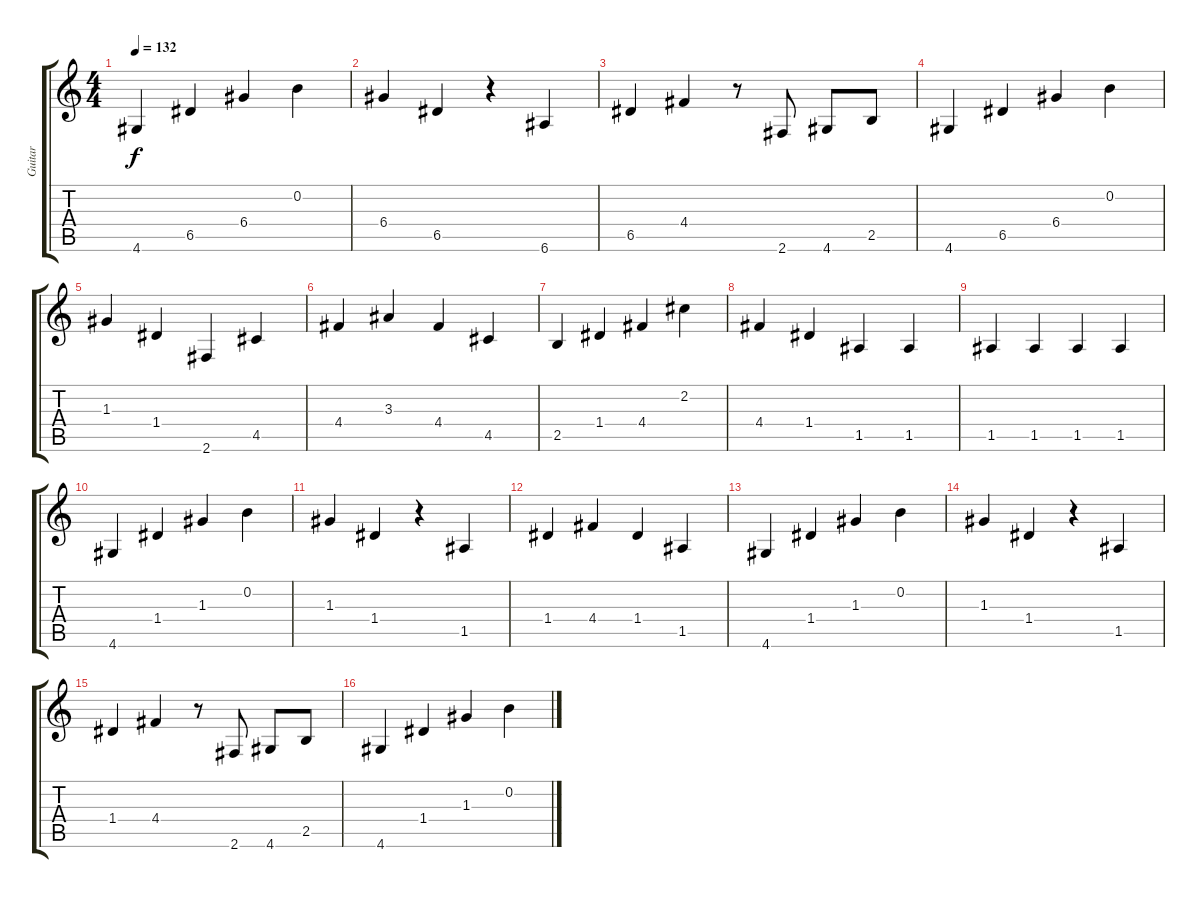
\track ("Guitar" "Guitar") {instrument electricguitarjazz}
\staff {score tabs}
\tuning (E4 B3 G3 D3 A2 E2) {hide}
\ts (4 4)
\tempo 132
\clef g2
\ks c
4.6.4{dy f} 6.5.4 6.4.4 0.2.4 |
6.4.4 6.5.4 r.4 6.6.4 |
6.5.4 4.4.4 r.8 2.6.8 4.6.8 2.5.8 |
4.6.4 6.5.4 6.4.4 0.2.4 |
1.3.4 1.4.4 2.6.4 4.5.4 |
4.4.4 3.3.4 4.4.4 4.5.4 |
2.5.4 1.4.4 4.4.4 2.2.4 |
4.4.4 1.4.4 1.5.4 1.5.4 |
1.5.4 1.5.4 1.5.4 1.5.4 |
4.6.4 1.4.4 1.3.4 0.2.4 |
1.3.4 1.4.4 r.4 1.5.4 |
1.4.4 4.4.4 1.4.4 1.5.4 |
4.6.4 1.4.4 1.3.4 0.2.4 |
1.3.4 1.4.4 r.4 1.5.4 |
1.4.4 4.4.4 r.8 2.6.8 4.6.8 2.5.8 |
4.6.4 1.4.4 1.3.4 0.2.4
